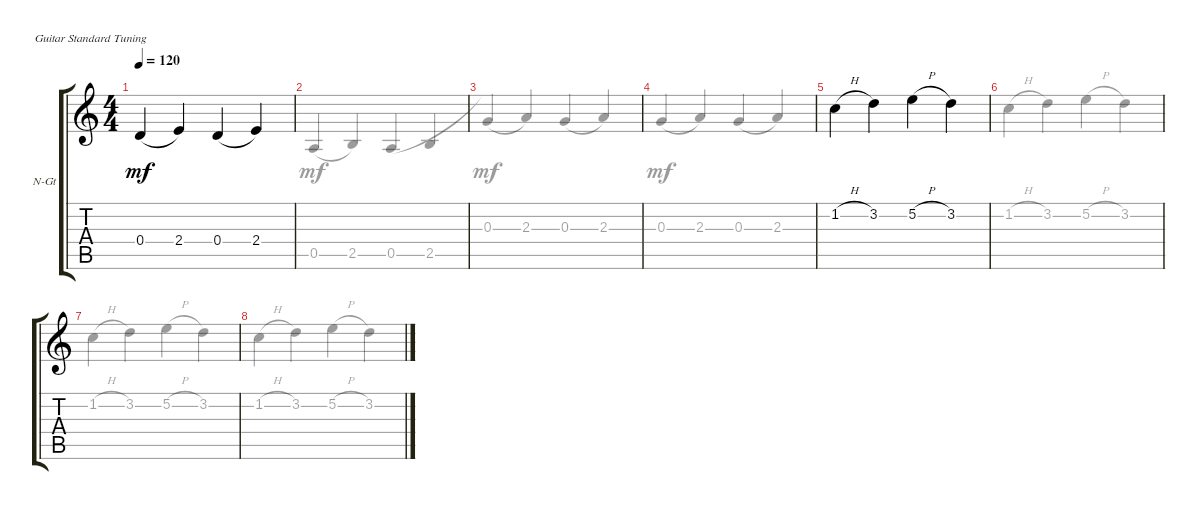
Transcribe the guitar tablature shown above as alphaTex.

\defaultSystemsLayout 4
\bracketExtendMode groupsimilarinstruments
\firstSystemTrackNameOrientation horizontal
\otherSystemsTrackNameOrientation horizontal
\track ("Nylon Guitar" "N-Gt") {instrument acousticguitarnylon}
\staff {score tabs}
\tuning (E4 B3 G3 D3 A2 E2)
\voice
\ts (4 4)
\tempo 120
\clef g2
\ks c
0.4.4{dy mf legatoorigin instrument acousticguitarnylon beam Up} 2.4.4{beam Up} 0.4.4{legatoorigin beam Up} 2.4.4{beam Up} |
|
|
|
1.2{h}.4{beam Down} 3.2.4{beam Down} 5.2{h}.4{beam Down} 3.2.4{beam Down} |
|
|
\voice
\clef g2
\ottava regular
\simile none
\ks c
|
0.5.4{legatoorigin beam Up} 2.5.4{beam Up} 0.5.4{legatoorigin beam Up} 2.5.4{legatoorigin beam Up} |
|
|
|
1.2{h}.4{beam Down} 3.2.4{beam Down} 5.2{h}.4{beam Down} 3.2.4{beam Down} |
|
\voice
\clef g2
\ottava regular
\simile none
\ks c
|
|
0.3.4{legatoorigin beam Up} 2.3.4{beam Up} 0.3.4{legatoorigin beam Up} 2.3.4{beam Up} |
|
|
|
1.2{h}.4{beam Down} 3.2.4{beam Down} 5.2{h}.4{beam Down} 3.2.4{beam Down} |
\voice
\clef g2
\ottava regular
\simile none
\ks c
|
|
|
0.3.4{legatoorigin beam Up} 2.3.4{beam Up} 0.3.4{legatoorigin beam Up} 2.3.4{beam Up} |
|
|
|
1.2{h}.4{beam Down} 3.2.4{beam Down} 5.2{h}.4{beam Down} 3.2.4{beam Down}
